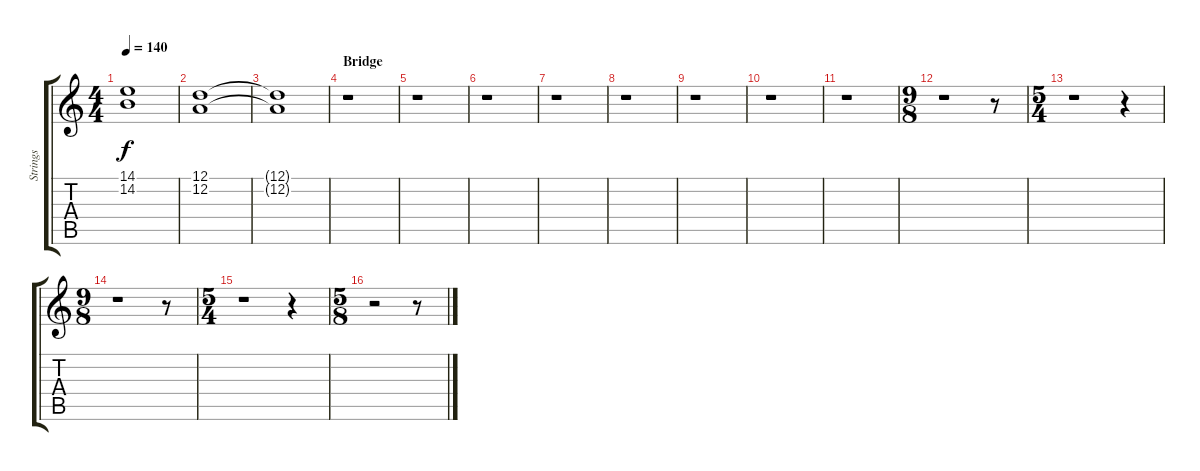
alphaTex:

\track ("Strings" "Strings") {instrument stringensemble1}
\staff {score tabs}
\tuning (D4 A3 F3 C3 G2 D2) {hide}
\ts (4 4)
\tempo 140
\clef g2
\ks c
(14.1{t} 14.2{t}).1{dy f} |
(12.1 12.2).1 |
(12.1{t} 12.2{t}).1 |
\section ("" "Bridge")
r.1 |
r.1 |
r.1 |
r.1 |
r.1 |
r.1 |
r.1 |
r.1 |
\ts (9 8)
r.1 r.8 |
\ts (5 4)
r.1 r.4 |
\ts (9 8)
r.1 r.8 |
\ts (5 4)
r.1 r.4 |
\ts (5 8)
r.2 r.8
